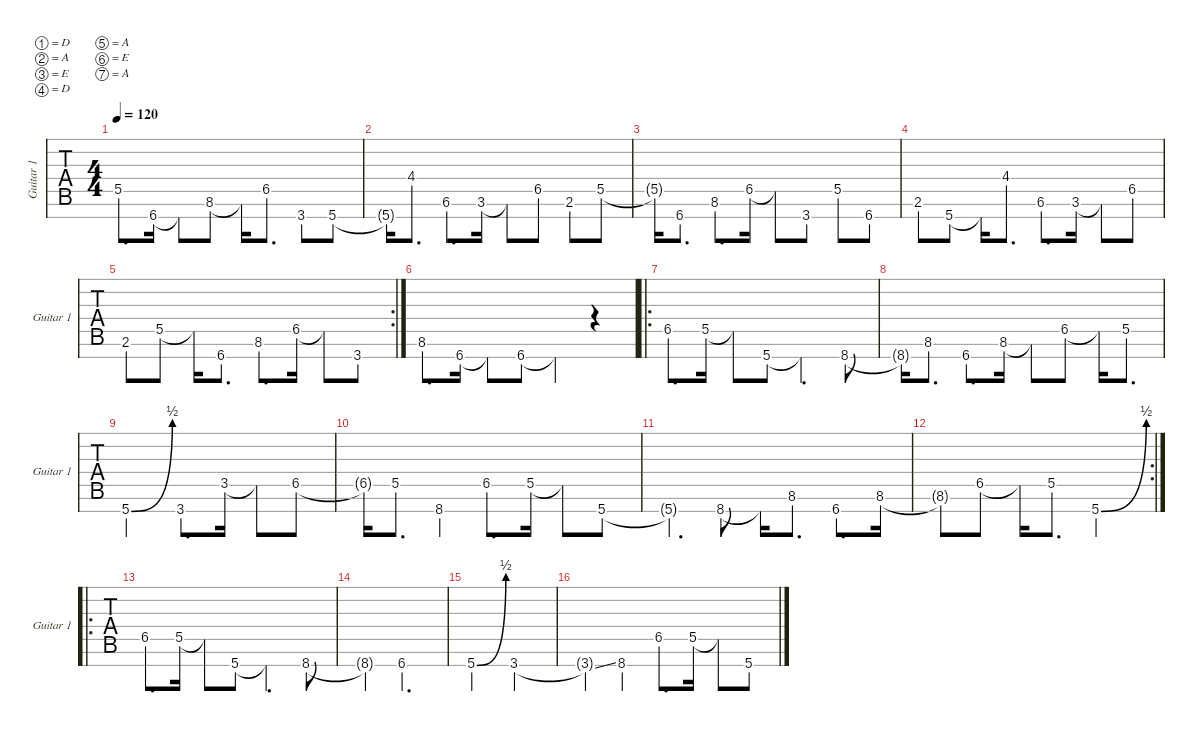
\defaultSystemsLayout 4
\hideDynamics
\bracketExtendMode nobrackets
\singleTrackTrackNamePolicy allsystems
\multiTrackTrackNamePolicy allsystems
\firstSystemTrackNameMode fullname
\otherSystemsTrackNameMode fullname
\otherSystemsTrackNameOrientation horizontal
\track ("Guitar 1" "Guitar 1") {instrument overdrivenguitar}
\staff {tabs}
\tuning (D4 A3 E3 D3 A2 E2 A1)
\ts (4 4)
\tempo 120
\clef g2
\ks c
5.5.8{d dy mf} 6.7.16 6.7{t}.8 8.6.8 8.6{t}.16 6.5.8{d} 3.7.8 5.7.8 |
5.7{t}.16 4.4.8{d} 6.6.8{d} 3.6.16 3.6{t}.8 6.5.8 2.6.8 5.5.8 |
5.5{t}.16 6.7.8{d} 8.6.8{d} 6.5.16 6.5{t}.8 3.7.8 5.5.8 6.7.8 |
2.6.8 5.7.8 5.7{t}.16 4.4.8{d} 6.6.8{d} 3.6.16 3.6{t}.8 6.5.8 |
\rc 2
2.6.8 5.5.8 5.5{t}.16 6.7.8{d} 8.6.8{d} 6.5.16 6.5{t}.8 3.7.8 |
8.6.8{d} 6.7.16 6.7{t}.8 6.7.8 6.7{t}.4 r.4 |
\ro
6.5.8{d} 5.5.16 5.5{t}.8 5.7.8 5.7{t}.4{d} 8.7.8 |
8.7{t}.16 8.6.8{d} 6.7.8{d} 8.6.16 8.6{t}.8 6.5.8 6.5{t}.16 5.5.8{d} |
5.7{be (bend 45 0 60 2)}.2 3.7.8{d} 3.5.16 3.5{t}.8 6.5.8 |
6.5{t}.16 5.5.8{d} 8.7.4 6.5.8{d} 5.5.16 5.5{t}.8 5.7.8 |
5.7{t}.4{d} 8.7.8 8.7{t}.16 8.6.8{d} 6.7.8{d} 8.6.16 |
\rc 2
8.6{t}.8 6.5.8 6.5{t}.16 5.5.8{d} 5.7{be (bend 45 0 60 2)}.2 |
\ro
6.5.8{d} 5.5.16 5.5{t}.8 5.7.8 5.7{t}.4{d} 8.7.8 |
8.7{t}.4 6.7.2{d} |
5.7{be (bend 45 0 60 2)}.2 3.7.2 |
3.7{ss t}.4 8.7.4 6.5.8{d} 5.5.16 5.5{t}.8 5.7.8
